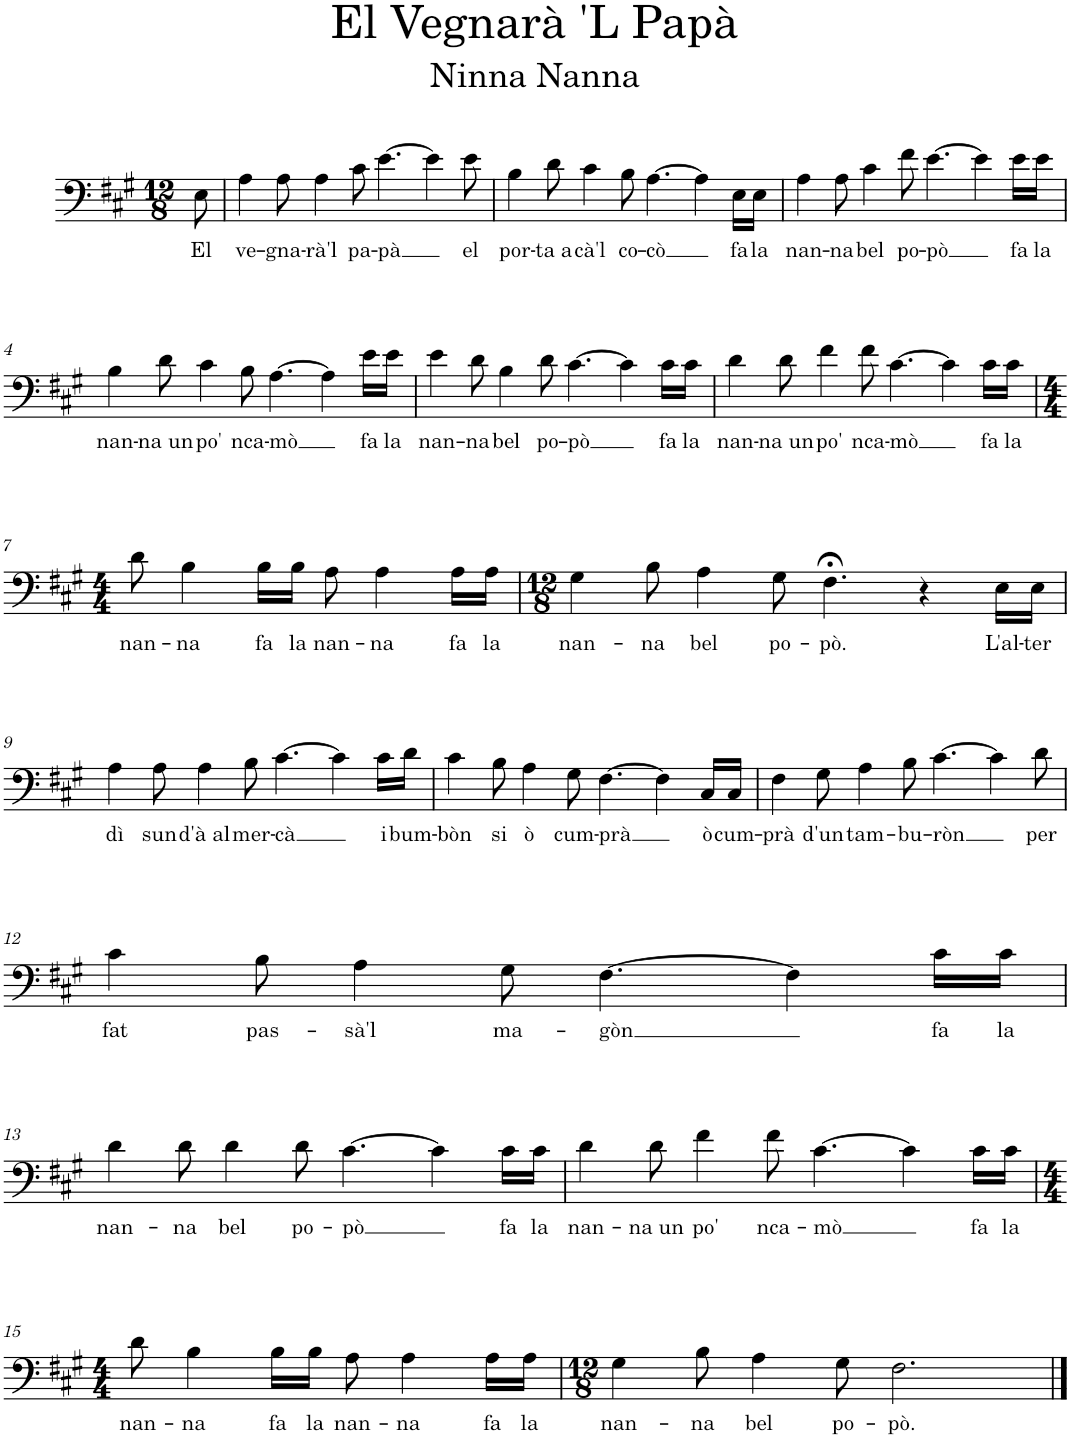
**kern	**text
*part1	*part1
*staff1	*staff1
*I"Voice	*
*I'Vo.	*
*clefF4	*
*k[f#c#g#]	*
*M12/8	*
=	=
!	!LO:LY:b
8E\	El
=1	=1
!	!LO:LY:b
4A\	ve-
!	!LO:LY:b
8A\	-gna-
!	!LO:LY:b
4A\	-rà'l
!	!LO:LY:b
8c#\	pa-
!	!LO:LY:b
[4.e\	-pà
4e\]	.
!	!LO:LY:b
8e\	el
=2	=2
!	!LO:LY:b
4B\	por-
!	!LO:LY:b
8d\	-ta a
!	!LO:LY:b
4c#\	cà'l
!	!LO:LY:b
8B\	co-
!	!LO:LY:b
[4.A\	-cò
4A\]	.
!	!LO:LY:b
16E\LL	fa
!	!LO:LY:b
16E\JJ	la
=3	=3
!	!LO:LY:b
4A\	nan-
!	!LO:LY:b
8A\	-na
!	!LO:LY:b
4c#\	bel
!	!LO:LY:b
8f#\	po-
!	!LO:LY:b
[4.e\	-pò
4e\]	.
!	!LO:LY:b
16e\LL	fa
!	!LO:LY:b
16e\JJ	la
!!LO:LB:g=z
=4	=4
!	!LO:LY:b
4B\	nan-
!	!LO:LY:b
8d\	-na un
!	!LO:LY:b
4c#\	po'
!	!LO:LY:b
8B\	nca-
!	!LO:LY:b
[4.A\	-mò
4A\]	.
!	!LO:LY:b
16e\LL	fa
!	!LO:LY:b
16e\JJ	la
=5	=5
!	!LO:LY:b
4e\	nan-
!	!LO:LY:b
8d\	-na
!	!LO:LY:b
4B\	bel
!	!LO:LY:b
8d\	po-
!	!LO:LY:b
[4.c#\	-pò
4c#\]	.
!	!LO:LY:b
16c#\LL	fa
!	!LO:LY:b
16c#\JJ	la
=6	=6
!	!LO:LY:b
4d\	nan-
!	!LO:LY:b
8d\	-na un
!	!LO:LY:b
4f#\	po'
!	!LO:LY:b
8f#\	nca-
!	!LO:LY:b
[4.c#\	-mò
4c#\]	.
!	!LO:LY:b
16c#\LL	fa
!	!LO:LY:b
16c#\JJ	la
!!LO:LB:g=z
=7	=7
*M4/4	*
!	!LO:LY:b
8d\	nan-
!	!LO:LY:b
4B\	-na
!	!LO:LY:b
16B\LL	fa
!	!LO:LY:b
16B\JJ	la
!	!LO:LY:b
8A\	nan-
!	!LO:LY:b
4A\	-na
!	!LO:LY:b
16A\LL	fa
!	!LO:LY:b
16A\JJ	la
=8	=8
*M12/8	*
!	!LO:LY:b
4G#\	nan-
!	!LO:LY:b
8B\	-na
!	!LO:LY:b
4A\	bel
!	!LO:LY:b
8G#\	po-
!	!LO:LY:b
4.F#;<\	-pò.
4r	.
!	!LO:LY:b
16E\LL	L'al-
!	!LO:LY:b
16E\JJ	-ter
!!LO:LB:g=z
=9	=9
!	!LO:LY:b
4A\	dì
!	!LO:LY:b
8A\	sun
!	!LO:LY:b
4A\	d'à al
!	!LO:LY:b
8B\	mer-
!	!LO:LY:b
[4.c#\	-cà
4c#\]	.
!	!LO:LY:b
16c#\LL	i
!	!LO:LY:b
16d\JJ	bum-
=10	=10
!	!LO:LY:b
4c#\	-bòn
!	!LO:LY:b
8B\	si
!	!LO:LY:b
4A\	ò
!	!LO:LY:b
8G#\	cum-
!	!LO:LY:b
[4.F#\	-prà
4F#\]	.
!	!LO:LY:b
16C#/LL	ò
!	!LO:LY:b
16C#/JJ	cum-
=11	=11
!	!LO:LY:b
4F#\	-prà
!	!LO:LY:b
8G#\	d'un
!	!LO:LY:b
4A\	tam-
!	!LO:LY:b
8B\	-bu-
!	!LO:LY:b
[4.c#\	-ròn
4c#\]	.
!	!LO:LY:b
8d\	per
!!LO:LB:g=z
=12	=12
!	!LO:LY:b
4c#\	fat
!	!LO:LY:b
8B\	pas-
!	!LO:LY:b
4A\	-sà'l
!	!LO:LY:b
8G#\	ma-
!	!LO:LY:b
[4.F#\	-gòn
4F#\]	.
!	!LO:LY:b
16c#\LL	fa
!	!LO:LY:b
16c#\JJ	la
!!LO:LB:g=z
=13	=13
!	!LO:LY:b
4d\	nan-
!	!LO:LY:b
8d\	-na
!	!LO:LY:b
4d\	bel
!	!LO:LY:b
8d\	po-
!	!LO:LY:b
[4.c#\	-pò
4c#\]	.
!	!LO:LY:b
16c#\LL	fa
!	!LO:LY:b
16c#\JJ	la
=14	=14
!	!LO:LY:b
4d\	nan-
!	!LO:LY:b
8d\	-na un
!	!LO:LY:b
4f#\	po'
!	!LO:LY:b
8f#\	nca-
!	!LO:LY:b
[4.c#\	-mò
4c#\]	.
!	!LO:LY:b
16c#\LL	fa
!	!LO:LY:b
16c#\JJ	la
!!LO:LB:g=z
=15	=15
*M4/4	*
!	!LO:LY:b
8d\	nan-
!	!LO:LY:b
4B\	-na
!	!LO:LY:b
16B\LL	fa
!	!LO:LY:b
16B\JJ	la
!	!LO:LY:b
8A\	nan-
!	!LO:LY:b
4A\	-na
!	!LO:LY:b
16A\LL	fa
!	!LO:LY:b
16A\JJ	la
=16	=16
*M12/8	*
!	!LO:LY:b
4G#\	nan-
!	!LO:LY:b
8B\	-na
!	!LO:LY:b
4A\	bel
!	!LO:LY:b
8G#\	po-
!	!LO:LY:b
2.F#\	-pò.
==	==
*-	*-
